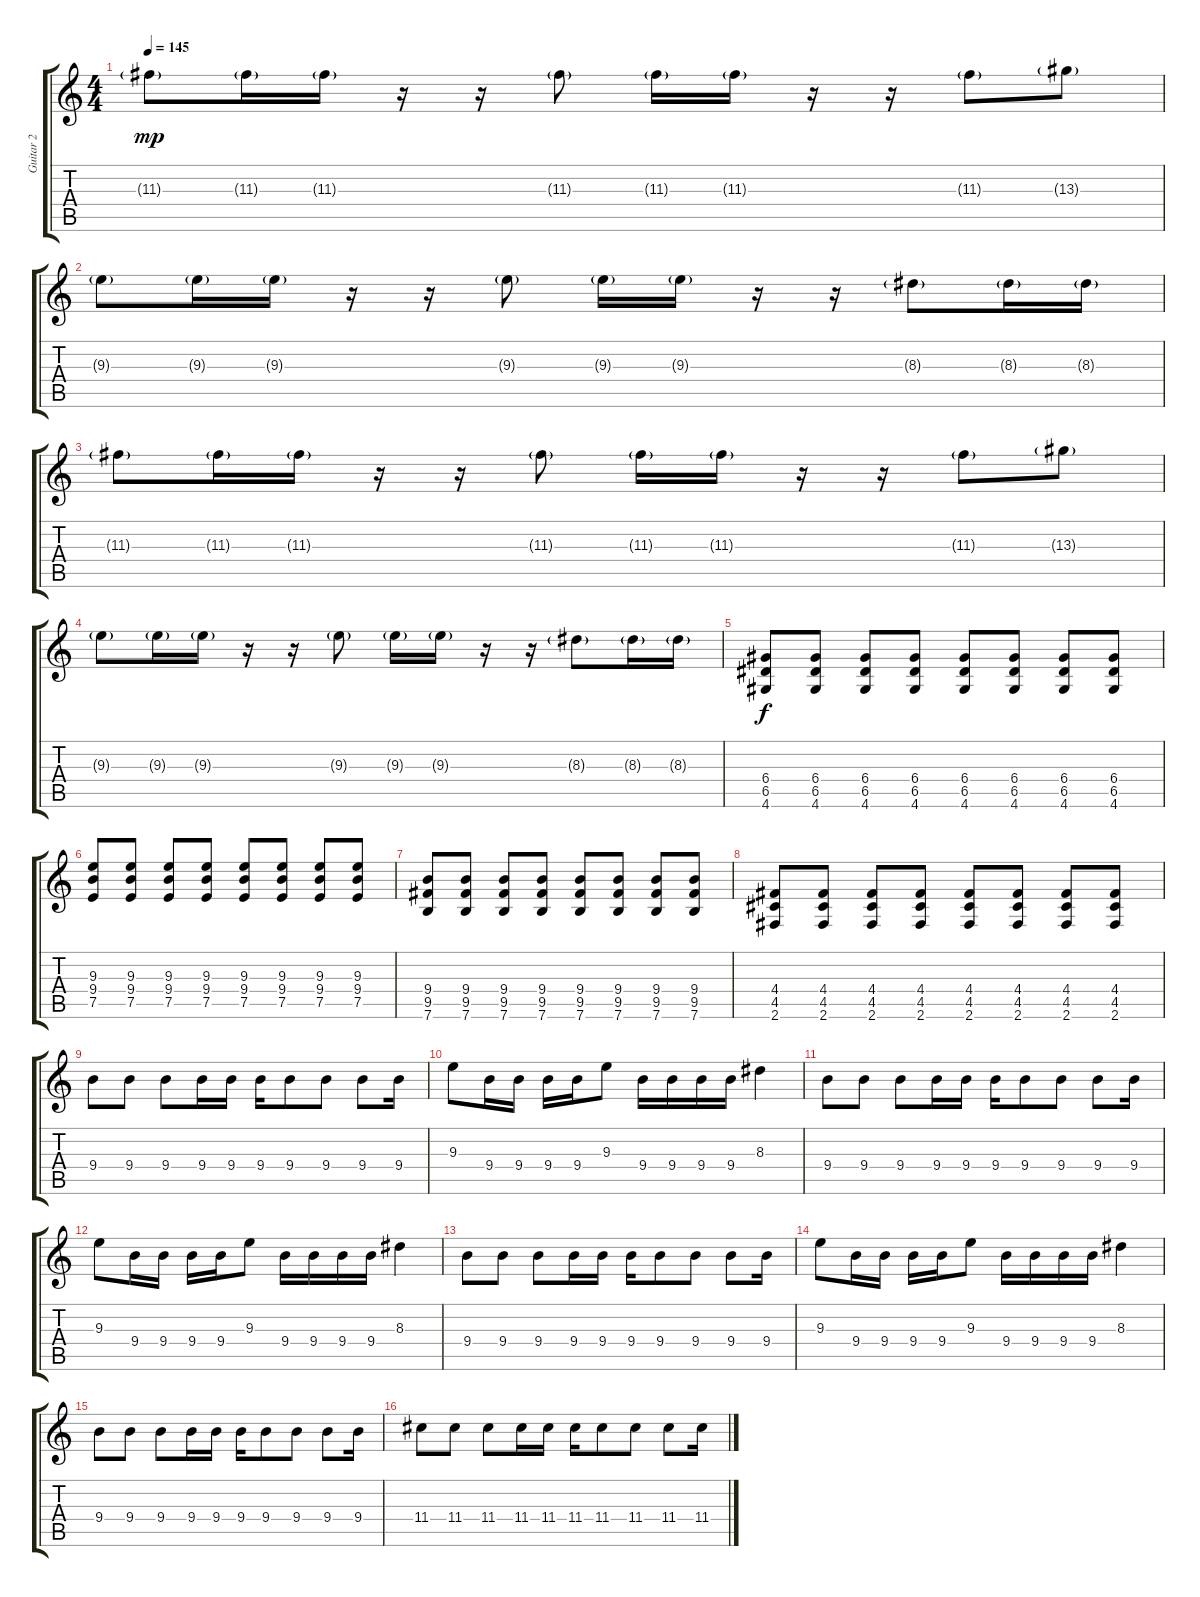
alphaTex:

\track ("Guitar 2" "Guitar 2") {instrument overdrivenguitar}
\staff {score tabs}
\tuning (E4 B3 G3 D3 A2 E2) {hide}
\ts (4 4)
\tempo 145
\clef g2
\ks c
11.3{g}.8{dy mp} 11.3{g}.16 11.3{g}.16 r.16 r.16 11.3{g}.8 11.3{g}.16 11.3{g}.16 r.16 r.16 11.3{g}.8 13.3{g}.8 |
9.3{g}.8 9.3{g}.16 9.3{g}.16 r.16 r.16 9.3{g}.8 9.3{g}.16 9.3{g}.16 r.16 r.16 8.3{g}.8 8.3{g}.16 8.3{g}.16 |
11.3{g}.8 11.3{g}.16 11.3{g}.16 r.16 r.16 11.3{g}.8 11.3{g}.16 11.3{g}.16 r.16 r.16 11.3{g}.8 13.3{g}.8 |
9.3{g}.8 9.3{g}.16 9.3{g}.16 r.16 r.16 9.3{g}.8 9.3{g}.16 9.3{g}.16 r.16 r.16 8.3{g}.8 8.3{g}.16 8.3{g}.16 |
(6.4 6.5 4.6).8{dy f volume 10} (6.4 6.5 4.6).8 (6.4 6.5 4.6).8 (6.4 6.5 4.6).8 (6.4 6.5 4.6).8 (6.4 6.5 4.6).8 (6.4 6.5 4.6).8 (6.4 6.5 4.6).8 |
(9.3 9.4 7.5).8 (9.3 9.4 7.5).8 (9.3 9.4 7.5).8 (9.3 9.4 7.5).8 (9.3 9.4 7.5).8 (9.3 9.4 7.5).8 (9.3 9.4 7.5).8 (9.3 9.4 7.5).8 |
(9.4 9.5 7.6).8 (9.4 9.5 7.6).8 (9.4 9.5 7.6).8 (9.4 9.5 7.6).8 (9.4 9.5 7.6).8 (9.4 9.5 7.6).8 (9.4 9.5 7.6).8 (9.4 9.5 7.6).8 |
(4.4 4.5 2.6).8 (4.4 4.5 2.6).8 (4.4 4.5 2.6).8 (4.4 4.5 2.6).8 (4.4 4.5 2.6).8 (4.4 4.5 2.6).8 (4.4 4.5 2.6).8 (4.4 4.5 2.6).8 |
9.4.8{volume 14 instrument overdrivenguitar} 9.4.8{volume 14 instrument overdrivenguitar} 9.4.8{volume 14 instrument overdrivenguitar} 9.4.16{volume 14 instrument overdrivenguitar} 9.4.16{volume 14 instrument overdrivenguitar} 9.4.16{volume 14 instrument overdrivenguitar} 9.4.8{volume 14 instrument overdrivenguitar} 9.4.8{volume 14 instrument overdrivenguitar} 9.4.8 9.4.16 |
9.3.8 9.4.16 9.4.16 9.4.16 9.4.16 9.3.8 9.4.16 9.4.16 9.4.16 9.4.16 8.3.4 |
9.4.8{volume 14 instrument overdrivenguitar} 9.4.8{volume 14 instrument overdrivenguitar} 9.4.8{volume 14 instrument overdrivenguitar} 9.4.16{volume 14 instrument overdrivenguitar} 9.4.16{volume 14 instrument overdrivenguitar} 9.4.16{volume 14 instrument overdrivenguitar} 9.4.8{volume 14 instrument overdrivenguitar} 9.4.8{volume 14 instrument overdrivenguitar} 9.4.8 9.4.16 |
9.3.8 9.4.16 9.4.16 9.4.16 9.4.16 9.3.8 9.4.16 9.4.16 9.4.16 9.4.16 8.3.4 |
9.4.8{volume 14 instrument overdrivenguitar} 9.4.8{volume 14 instrument overdrivenguitar} 9.4.8{volume 14 instrument overdrivenguitar} 9.4.16{volume 14 instrument overdrivenguitar} 9.4.16{volume 14 instrument overdrivenguitar} 9.4.16{volume 14 instrument overdrivenguitar} 9.4.8{volume 14 instrument overdrivenguitar} 9.4.8{volume 14 instrument overdrivenguitar} 9.4.8 9.4.16 |
9.3.8 9.4.16 9.4.16 9.4.16 9.4.16 9.3.8 9.4.16 9.4.16 9.4.16 9.4.16 8.3.4 |
9.4.8{volume 14 instrument overdrivenguitar} 9.4.8{volume 14 instrument overdrivenguitar} 9.4.8{volume 14 instrument overdrivenguitar} 9.4.16{volume 14 instrument overdrivenguitar} 9.4.16{volume 14 instrument overdrivenguitar} 9.4.16{volume 14 instrument overdrivenguitar} 9.4.8{volume 14 instrument overdrivenguitar} 9.4.8{volume 14 instrument overdrivenguitar} 9.4.8 9.4.16 |
11.4.8{volume 14 instrument overdrivenguitar} 11.4.8{volume 14 instrument overdrivenguitar} 11.4.8{volume 14 instrument overdrivenguitar} 11.4.16{volume 14 instrument overdrivenguitar} 11.4.16{volume 14 instrument overdrivenguitar} 11.4.16{volume 14 instrument overdrivenguitar} 11.4.8{volume 14 instrument overdrivenguitar} 11.4.8{volume 14 instrument overdrivenguitar} 11.4.8 11.4.16
